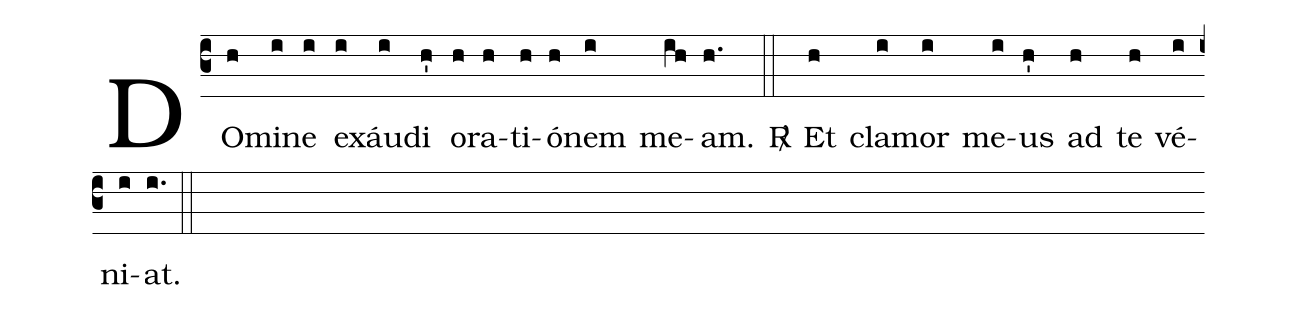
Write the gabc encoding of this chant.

%%
(c3) DO(h)mi(i)ne(i) ex(i)áu(i)di(h') o(h)ra(h)ti(h)ó(h)nem(i) me(ih)am.(h.) <sp>R/</sp>(::) Et(h) cla(i)mor(i) me(i)us(h') ad(h) te(h) vé(i)ni(i)at.(i.) (::)
